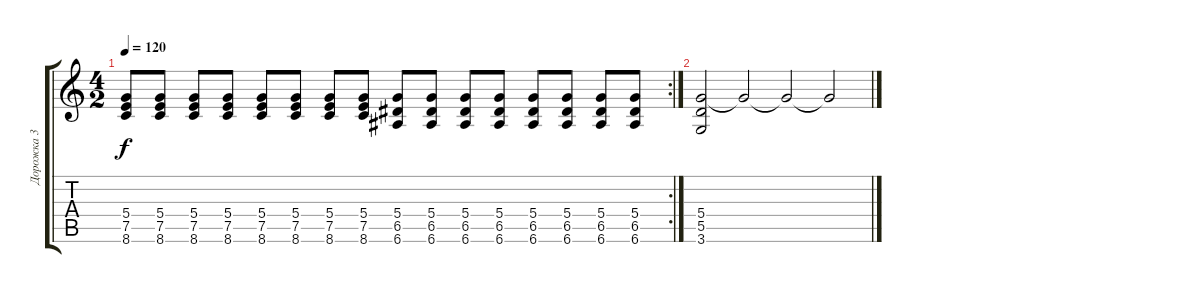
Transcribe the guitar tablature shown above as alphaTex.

\track ("Дорожка 3" "Дорожка 3") {instrument overdrivenguitar}
\staff {score tabs}
\tuning (E4 B3 G3 D3 A2 E2) {hide}
\rc 2
\ts (4 2)
\tempo 120
\clef g2
\ks c
(5.4 7.5 8.6).8{dy f} (5.4 7.5 8.6).8 (5.4 7.5 8.6).8 (5.4 7.5 8.6).8 (5.4 7.5 8.6).8 (5.4 7.5 8.6).8 (5.4 7.5 8.6).8 (5.4 7.5 8.6).8 (5.4 6.5 6.6).8 (5.4 6.5 6.6).8 (5.4 6.5 6.6).8 (5.4 6.5 6.6).8 (5.4 6.5 6.6).8 (5.4 6.5 6.6).8 (5.4 6.5 6.6).8 (5.4 6.5 6.6).8 |
(5.4 5.5 3.6).2 5.4{t}.2 5.4{t}.2 5.4{t}.2
